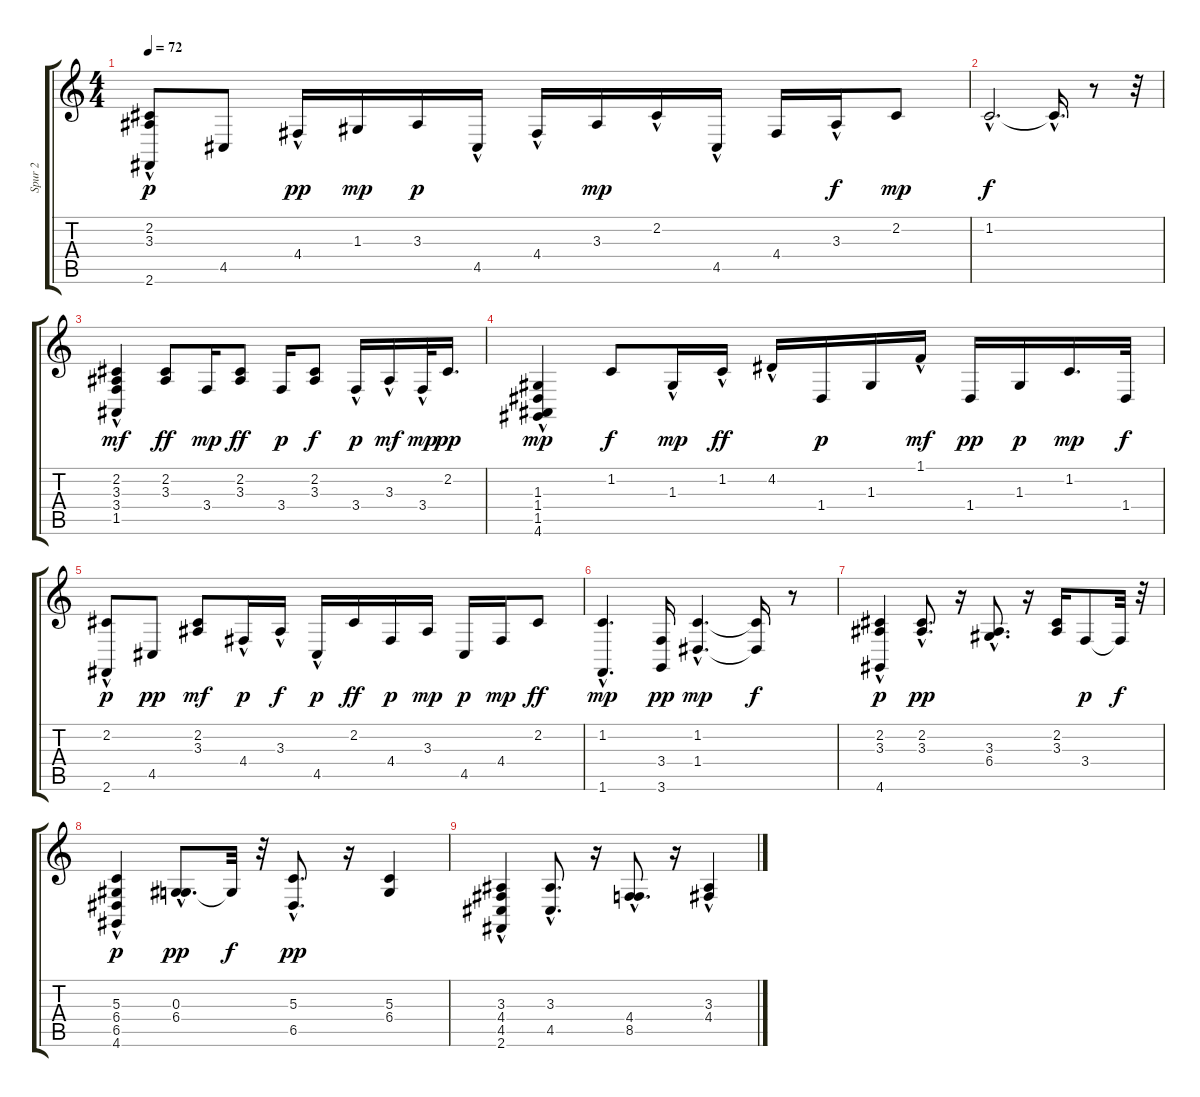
\track ("Spur 2" "Spur 2") {instrument acousticgrandpiano}
\staff {score tabs}
\tuning (E4 B3 G3 D3 A2 E2) {hide}
\ts (4 4)
\tempo 72
\clef g2
\ks c
(2.2 3.3 2.6{hac}).8{dy p} 4.5.8 4.4{hac}.16{dy pp} 1.3.16{dy mp} 3.3.16{dy p} 4.5{hac}.16 4.4{hac}.16 3.3.16{dy mp} 2.2{hac}.16 4.5{hac}.16 4.4.16 3.3{hac}.16{dy f} 2.2.8{dy mp} |
1.2{hac}.2{d dy f} 1.2{hac t}.16{d} r.8 r.32 |
(2.2{hac} 3.3{hac} 3.4 1.5{hac}).4{dy mf} (2.2 3.3).8{dy ff} 3.4.16{dy mp} (2.2 3.3).8{dy ff} 3.4.16{dy p} (2.2 3.3).8{dy f} 3.4{hac}.16{dy p} 3.3{hac}.16{dy mf} 3.4{hac}.32{dy mp} 2.2.16{d dy pp} |
(1.3{hac} 1.4{hac} 1.5 4.6{hac}).4{dy mp} 1.2.8{dy f} 1.3{hac}.16{dy mp} 1.2{hac}.16{dy ff} 4.2{hac}.16 1.4.16{dy p} 1.3.16 1.1{hac}.16{dy mf} 1.4.16{dy pp} 1.3.16{dy p} 1.2.16{d dy mp} 1.4.32{dy f} |
(2.2{hac} 2.6{hac}).8{dy p} 4.5.8{dy pp} (2.2 3.3).8{dy mf} 4.4{hac}.16{dy p} 3.3{hac}.16{dy f} 4.5{hac}.16{dy p} 2.2.16{dy ff} 4.4.16{dy p} 3.3.16{dy mp} 4.5.16{dy p} 4.4.16{dy mp} 2.2.8{dy ff} |
(1.2 1.6{hac}).4{d dy mp} (3.4 3.6).16{dy pp} (1.2{hac} 1.4{hac}).4{d dy mp} (1.2{t} 1.4{t}).16{dy f} r.8 |
(2.2 3.3 4.6{hac}).4{dy p} (2.2{hac} 3.3{hac}).8{d dy pp} r.16 (3.3{hac} 6.4{hac}).8{d} r.16 (2.2 3.3).16 3.4.8{dy p} 3.4{t}.32{dy f} r.32 |
(5.3{hac} 6.4{hac} 6.5{hac} 4.6).4{dy p} (0.3{hac} 6.4{hac}).8{d dy pp} 6.4{t}.32{dy f} r.32 (5.3{hac} 6.5{hac}).8{d dy pp} r.16 (5.3 6.4).4 |
(3.3{hac} 4.4{hac} 4.5{hac} 2.6).4 (3.3{hac} 4.5{hac}).8{d} r.16 (4.4{hac} 8.5{hac}).8{d} r.16 (3.3 4.4{hac}).4
